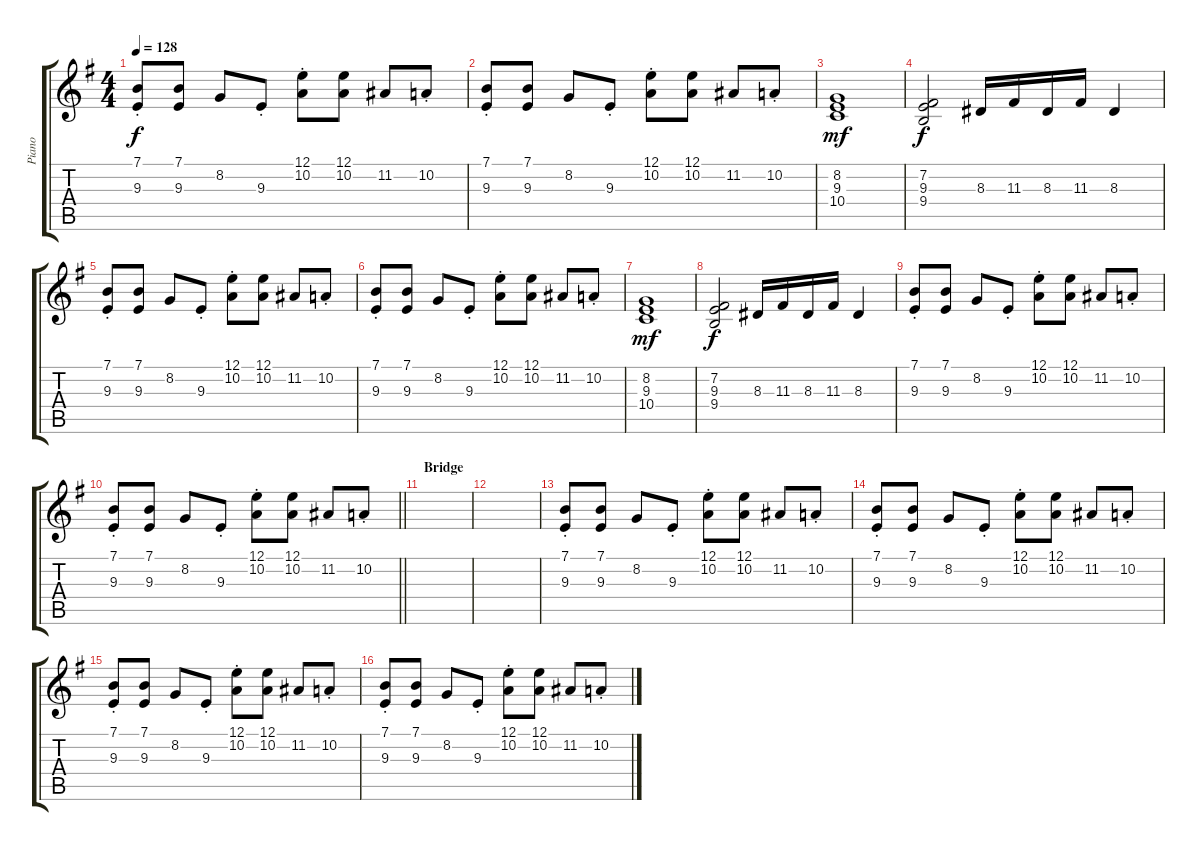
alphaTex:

\track ("Piano" "Piano") {instrument electricgrandpiano}
\staff {score tabs}
\tuning (E4 B3 G3 D3 A2 E2) {hide}
\ts (4 4)
\tempo 128
\clef g2
\ks g
(7.1{st} 9.3{st}).8{dy f} (7.1 9.3).8 8.2.8 9.3{st}.8 (12.1{st} 10.2{st}).8 (12.1 10.2).8 11.2.8 10.2{st}.8 |
(7.1{st} 9.3{st}).8 (7.1 9.3).8 8.2.8 9.3{st}.8 (12.1{st} 10.2{st}).8 (12.1 10.2).8 11.2.8 10.2{st}.8 |
(8.2 9.3 10.4).1{dy mf} |
(7.2 9.3 9.4).2{dy f} 8.3.16 11.3.16 8.3.16 11.3.16 8.3.4 |
(7.1{st} 9.3{st}).8 (7.1 9.3).8 8.2.8 9.3{st}.8 (12.1{st} 10.2{st}).8 (12.1 10.2).8 11.2.8 10.2{st}.8 |
(7.1{st} 9.3{st}).8 (7.1 9.3).8 8.2.8 9.3{st}.8 (12.1{st} 10.2{st}).8 (12.1 10.2).8 11.2.8 10.2{st}.8 |
(8.2 9.3 10.4).1{dy mf} |
(7.2 9.3 9.4).2{dy f} 8.3.16 11.3.16 8.3.16 11.3.16 8.3.4 |
(7.1{st} 9.3{st}).8 (7.1 9.3).8 8.2.8 9.3{st}.8 (12.1{st} 10.2{st}).8 (12.1 10.2).8 11.2.8 10.2{st}.8 |
\barLineRight lightlight
(7.1{st} 9.3{st}).8 (7.1 9.3).8 8.2.8 9.3{st}.8 (12.1{st} 10.2{st}).8 (12.1 10.2).8 11.2.8 10.2{st}.8 |
\section ("" "Bridge")
|
|
(7.1{st} 9.3{st}).8 (7.1 9.3).8 8.2.8 9.3{st}.8 (12.1{st} 10.2{st}).8 (12.1 10.2).8 11.2.8 10.2{st}.8 |
(7.1{st} 9.3{st}).8 (7.1 9.3).8 8.2.8 9.3{st}.8 (12.1{st} 10.2{st}).8 (12.1 10.2).8 11.2.8 10.2{st}.8 |
(7.1{st} 9.3{st}).8 (7.1 9.3).8 8.2.8 9.3{st}.8 (12.1{st} 10.2{st}).8 (12.1 10.2).8 11.2.8 10.2{st}.8 |
(7.1{st} 9.3{st}).8 (7.1 9.3).8 8.2.8 9.3{st}.8 (12.1{st} 10.2{st}).8 (12.1 10.2).8 11.2.8 10.2{st}.8
